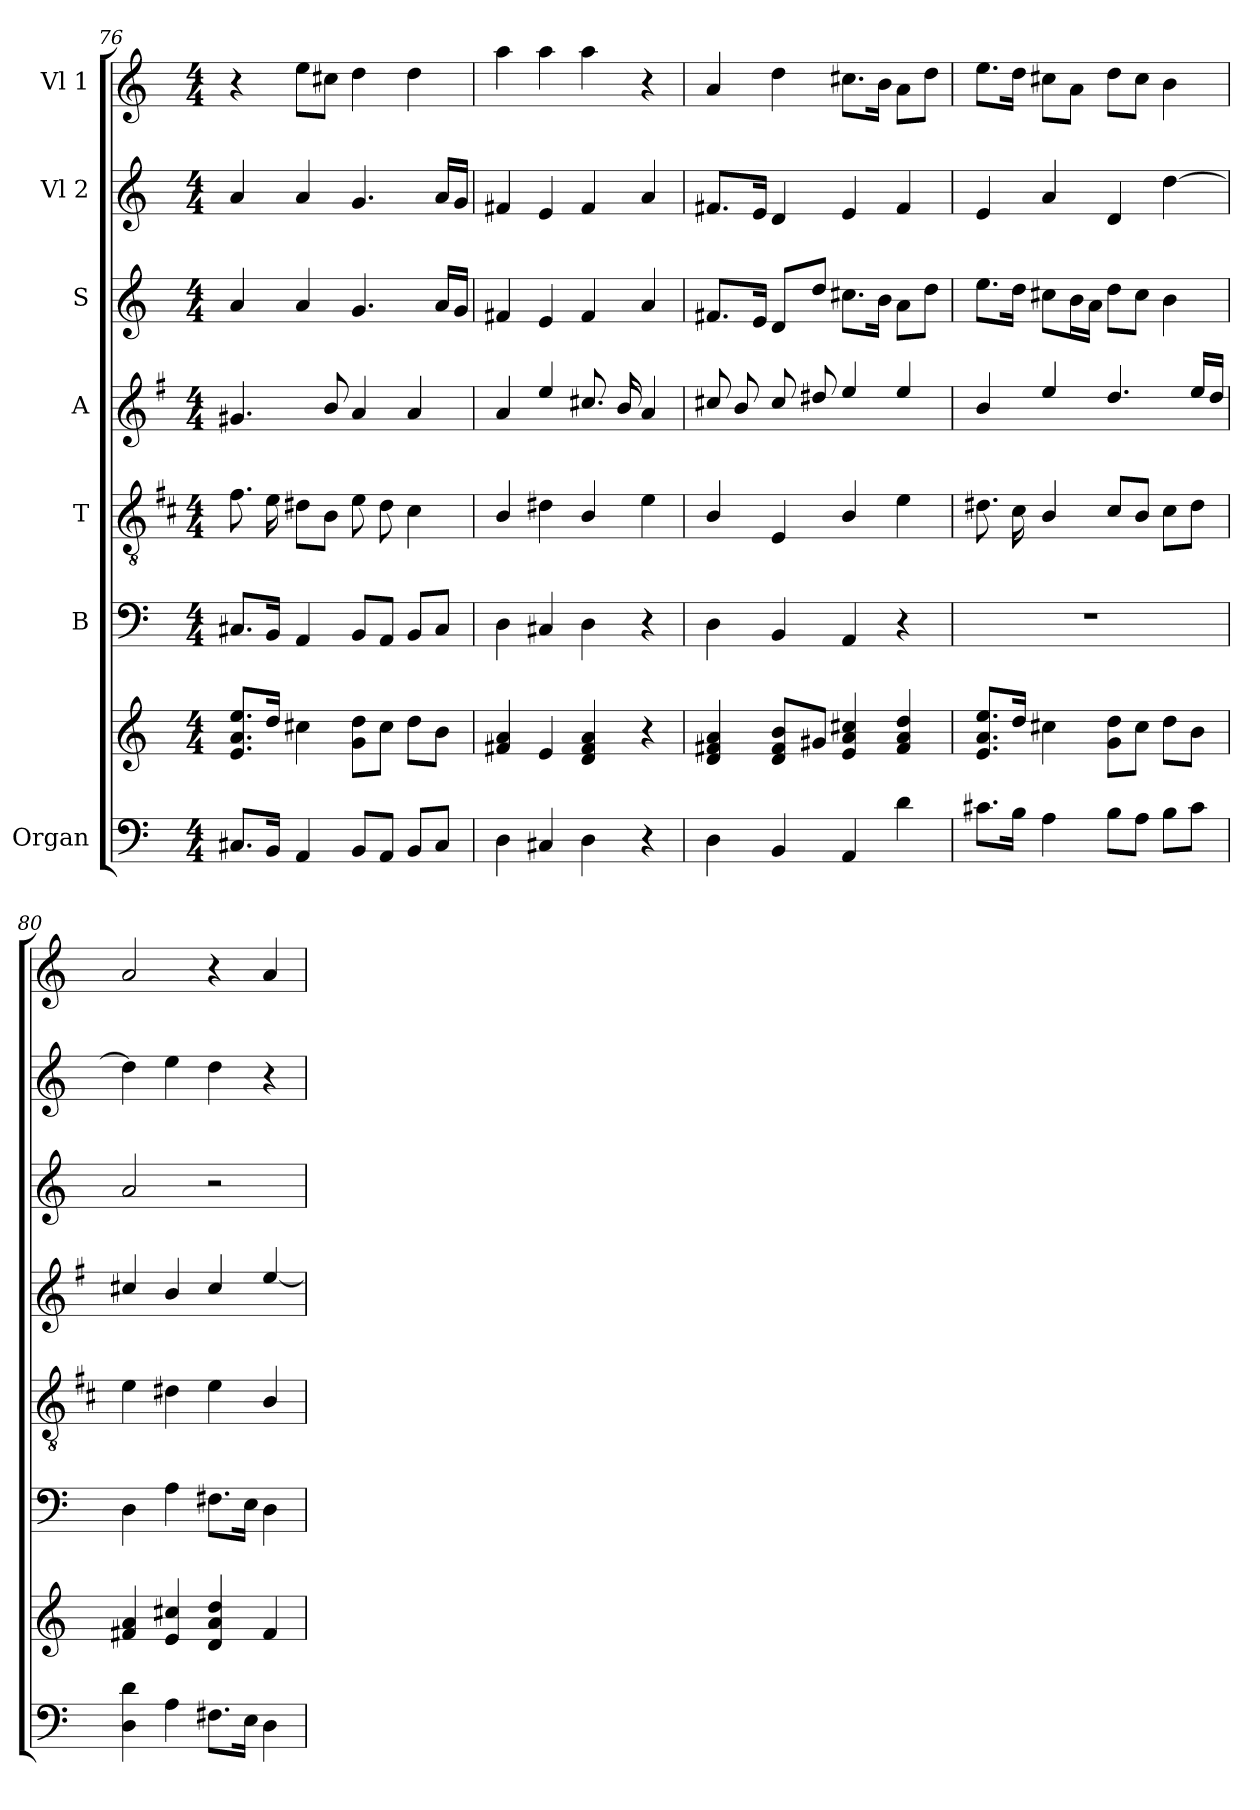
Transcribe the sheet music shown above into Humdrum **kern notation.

**kern	**kern	**kern	**kern	**kern	**kern	**kern	**kern
*part7	*part7	*part6	*part5	*part4	*part3	*part2	*part1
*staff8	*staff7	*staff6	*staff5	*staff4	*staff3	*staff2	*staff1
*I"Organ	*	*I"B	*I"T	*I"A	*I"S	*I"Vl 2	*I"Vl 1
!!LO:LB:g=z
*clefF4	*clefG2	*clefF4	*clefGv2	*clefG2	*clefG2	*clefG2	*clefG2
*	*	*	*ITrd1c2	*ITrd4c7	*	*	*
*k[]	*k[]	*k[]	*k[]	*k[]	*k[]	*k[]	*k[]
*C:	*C:	*C:	*C:	*C:	*C:	*C:	*C:
*M4/4	*M4/4	*M4/4	*M4/4	*M4/4	*M4/4	*M4/4	*M4/4
=76	=76	=76	=76	=76	=76	=76	=76
8.C#X/L	8.e/ 8.a/ 8.ee/L	8.C#X/L	8.e\	4.c#X/	4a/	4a/	4r
16BB/Jk	16dd/Jk	16BB/Jk	16d\	.	.	.	.
4AA/	4cc#X\	4AA/	8c#X\L	.	4a/	4a/	8ee\L
.	.	.	8A\J	8e/	.	.	8cc#X\J
8BB/L	8g\ 8dd\L	8BB/L	8d\	4d/	4.g/	4.g/	4dd\
8AA/J	8cc#\J	8AA/J	8c#\	.	.	.	.
8BB/L	8dd\L	8BB/L	4B\	4d/	.	.	4dd\
8C#/J	8b\J	8C#/J	.	.	16a/LL	16a/LL	.
.	.	.	.	.	16g/JJ	16g/JJ	.
=77	=77	=77	=77	=77	=77	=77	=77
4D\	4f#X/ 4a/	4D\	4A/	4d/	4f#X/	4f#X/	4aa\
4C#X/	4e/	4C#X/	4c#X\	4a/	4e/	4e/	4aa\
4D\	4d/ 4f#/ 4a/	4D\	4A/	8.f#X/	4f#/	4f#/	4aa\
.	.	.	.	16e/	.	.	.
4r	4r	4r	4d\	4d/	4a/	4a/	4r
=78	=78	=78	=78	=78	=78	=78	=78
4D\	4d/ 4f#X/ 4a/	4D\	4A/	8f#X/	8.f#X/L	8.f#X/L	4a/
.	.	.	.	8e/	.	.	.
.	.	.	.	.	16e/Jk	16e/Jk	.
4BB/	8d/ 8f#/ 8b/L	4BB/	4D/	8f#/	8d/L	4d/	4dd\
.	8g#X/J	.	.	8g#X/	8dd/J	.	.
4AA/	4e/ 4a/ 4cc#X/	4AA/	4A/	4a/	8.cc#X\L	4e/	8.cc#X\L
.	.	.	.	.	16b\Jk	.	16b\Jk
4d\	4f#/ 4a/ 4dd/	4r	4d\	4a/	8a\L	4f#/	8a\L
.	.	.	.	.	8dd\J	.	8dd\J
!!LO:PB:g=z
=79	=79	=79	=79	=79	=79	=79	=79
8.c#X\L	8.e/ 8.a/ 8.ee/L	1r	8.c#X\	4e/	8.ee\L	4e/	8.ee\L
16B\Jk	16dd/Jk	.	16B\	.	16dd\Jk	.	16dd\Jk
4A\	4cc#X\	.	4A/	4a/	8cc#X\L	4a/	8cc#X\L
.	.	.	.	.	16b\L	.	8a\J
.	.	.	.	.	16a\JJ	.	.
8B\L	8g\ 8dd\L	.	8B/L	4.g/	8dd\L	4d/	8dd\L
8A\J	8cc#\J	.	8A/J	.	8cc#\J	.	8cc#\J
8B\L	8dd\L	.	8B\L	.	4b\	[4dd\	4b\
8c#\J	8b\J	.	8c#\J	16a/LL	.	.	.
.	.	.	.	16g/JJ	.	.	.
=80	=80	=80	=80	=80	=80	=80	=80
4D\ 4d\	4f#X/ 4a/	4D\	4d\	4f#X/	2a/	4dd\]	2a/
4A\	4e/ 4cc#X/	4A\	4c#X\	4e/	.	4ee\	.
8.F#X\L	4d/ 4a/ 4dd/	8.F#X\L	4d\	4f#/	2r	4dd\	4r
16E\Jk	.	16E\Jk	.	.	.	.	.
4D\	4f#/	4D\	4A/	[4a/	.	4r	4a/
=	=	=	=	=	=	=	=
*-	*-	*-	*-	*-	*-	*-	*-
